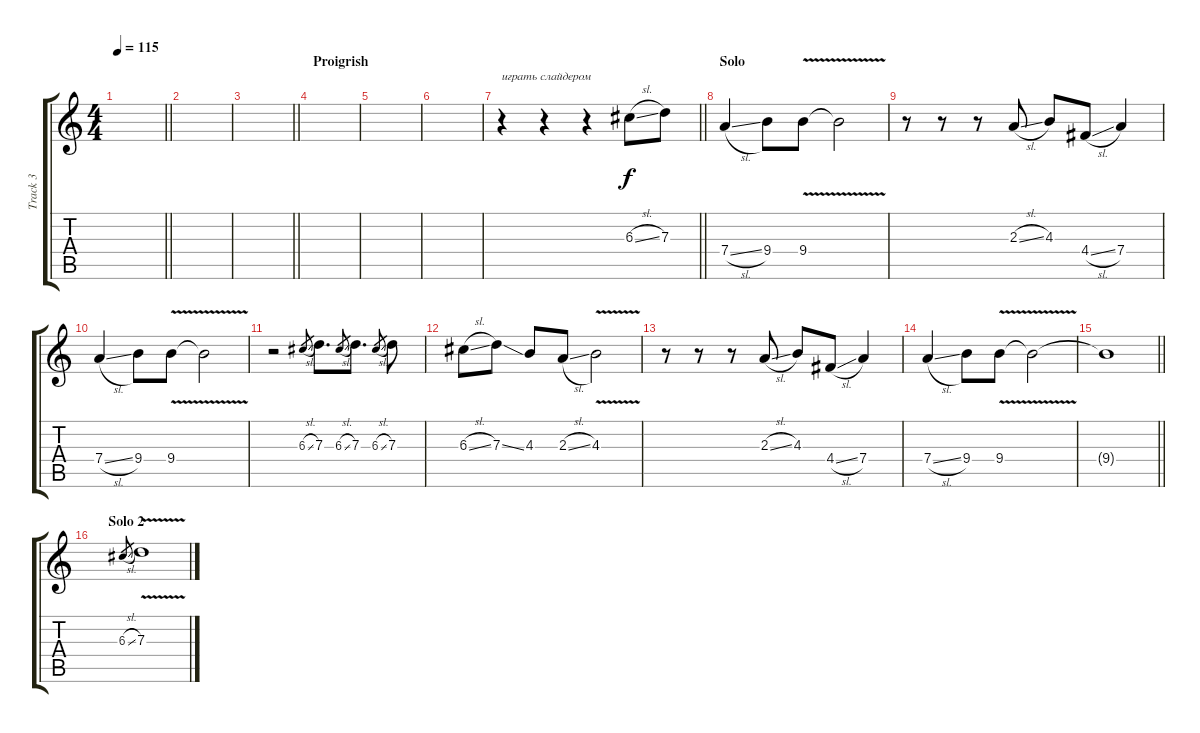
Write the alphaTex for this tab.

\track ("Track 3" "Track 3") {instrument acousticguitarsteel}
\staff {score tabs}
\tuning (E4 B3 G3 D3 A2 E2) {hide}
\ts (4 4)
\tempo 115
\clef g2
\barLineRight lightlight
\ks c
|
|
\barLineRight lightlight
|
\section ("" "Proigrish")
|
|
|
\barLineRight lightlight
r.4{txt "играть слайдером"} r.4 r.4 6.3{sl}.8 7.3.8 |
\section ("" "Solo")
7.4{sl}.4 9.4.8 9.4{v}.8 9.4{t}.2 |
r.8 r.8 r.8 2.3{sl}.8 4.3.8 4.4{sl}.8 7.4.4 |
7.4{sl}.4 9.4.8 9.4{v}.8 9.4{t}.2 |
r.2 6.3{sl}.8{gr} 7.3.8{d} 6.3{sl}.8{gr} 7.3.8{d} 6.3{sl}.8{gr} 7.3.8 |
6.3{sl}.8 7.3{ss}.8 4.3.8 2.3{sl}.8 4.3{v}.2 |
r.8 r.8 r.8 2.3{sl}.8 4.3.8 4.4{sl}.8 7.4.4 |
7.4{sl}.4 9.4.8 9.4{v}.8 9.4{t}.2 |
\barLineRight lightlight
9.4{t}.1 |
\section ("" "Solo 2")
6.3{sl}.8{gr} 7.3{v}.1
